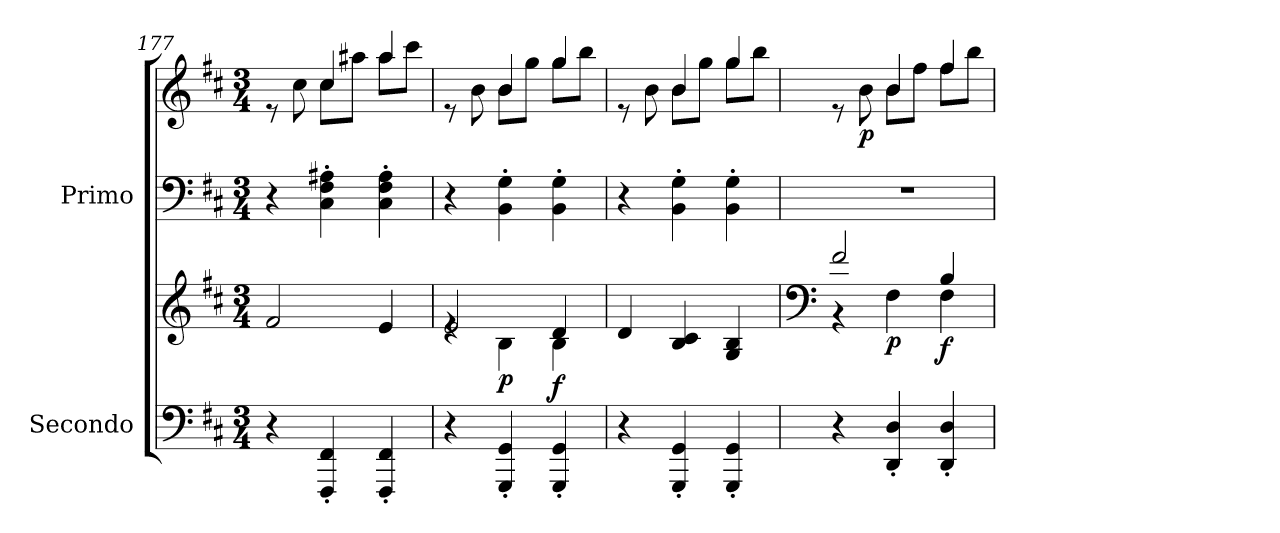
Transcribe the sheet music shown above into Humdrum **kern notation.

**kern	**kern	**dynam	**kern	**kern	**dynam
*part2	*part2	*part2	*part1	*part1	*part1
*staff4	*staff3	*staff3/4	*staff2	*staff1	*staff1/2
*I"Secondo	*	*	*I"Primo	*	*
*I'Sec.	*	*	*I'Pri.	*	*
!!LO:LB:g=z
*clefF4	*clefG2	*	*clefF4	*clefG2	*
*k[f#c#]	*k[f#c#]	*	*k[f#c#]	*k[f#c#]	*
*M3/4	*M3/4	*	*M3/4	*M3/4	*
=177	=177	=177	=177	=177	=177
*	*	*	*	*^	*
4r	2f#/	.	4r	8re	4ryy	.
.	.	.	.	8cc#\	.	.
4FFF#/' 4FF#/'	.	.	4C#\' 4F#\' 4A#X\'	4cc#/	8cc#\L	.
.	.	.	.	.	8aa#X\J	.
4FFF#/' 4FF#/'	4e/	.	4C#\' 4F#\' 4A#\'	4aa#/	8aa#\L	.
.	.	.	.	.	8ccc#\J	.
=178	=178	=178	=178	=178	=178	=178
*	*^	*	*	*	*	*
4r	2e/	4re	.	4r	8re	4ryy	.
.	.	.	.	.	8b\	.	.
!	!	!	!LO:DY:b	!	!	!	!
4GGG/' 4GG/'	.	4B\	p	4BB\' 4G\'	4b/	8b\L	.
.	.	.	.	.	.	8gg\J	.
!	!	!	!LO:DY:b	!	!	!	!
4GGG/' 4GG/'	4d/	4B\	f	4BB\' 4G\'	4gg/	8gg\L	.
.	.	.	.	.	.	8bb\J	.
*	*v	*v	*	*	*	*	*
=179	=179	=179	=179	=179	=179	=179
4r	4d/	.	4r	8re	4ryy	.
.	.	.	.	8b\	.	.
4GGG/' 4GG/'	4B/ 4c#/	.	4BB\' 4G\'	4b/	8b\L	.
.	.	.	.	.	8gg\J	.
4GGG/' 4GG/'	4G/ 4B/	.	4BB\' 4G\'	4gg/	8gg\L	.
.	.	.	.	.	8bb\J	.
=180	=180	=180	=180	=180	=180	=180
*	*clefF4	*	*	*	*	*
*	*^	*	*	*	*	*
4r	2f#/	4r	.	2.r	8re	4ryy	.
!	!	!	!	!	!	!	!LO:DY:b
.	.	.	.	.	8b\	.	p
!	!	!	!LO:DY:b	!	!	!	!
4DD/' 4D/'	.	4F#\	p	.	4b/	8b\L	.
.	.	.	.	.	.	8ff#\J	.
!	!	!	!LO:DY:b	!	!	!	!
4DD/' 4D/'	4B/	4F#\	f	.	4ff#/	8ff#\L	.
.	.	.	.	.	.	8bb\J	.
*	*v	*v	*	*	*v	*v	*
=	=	=	=	=	=
*-	*-	*-	*-	*-	*-
